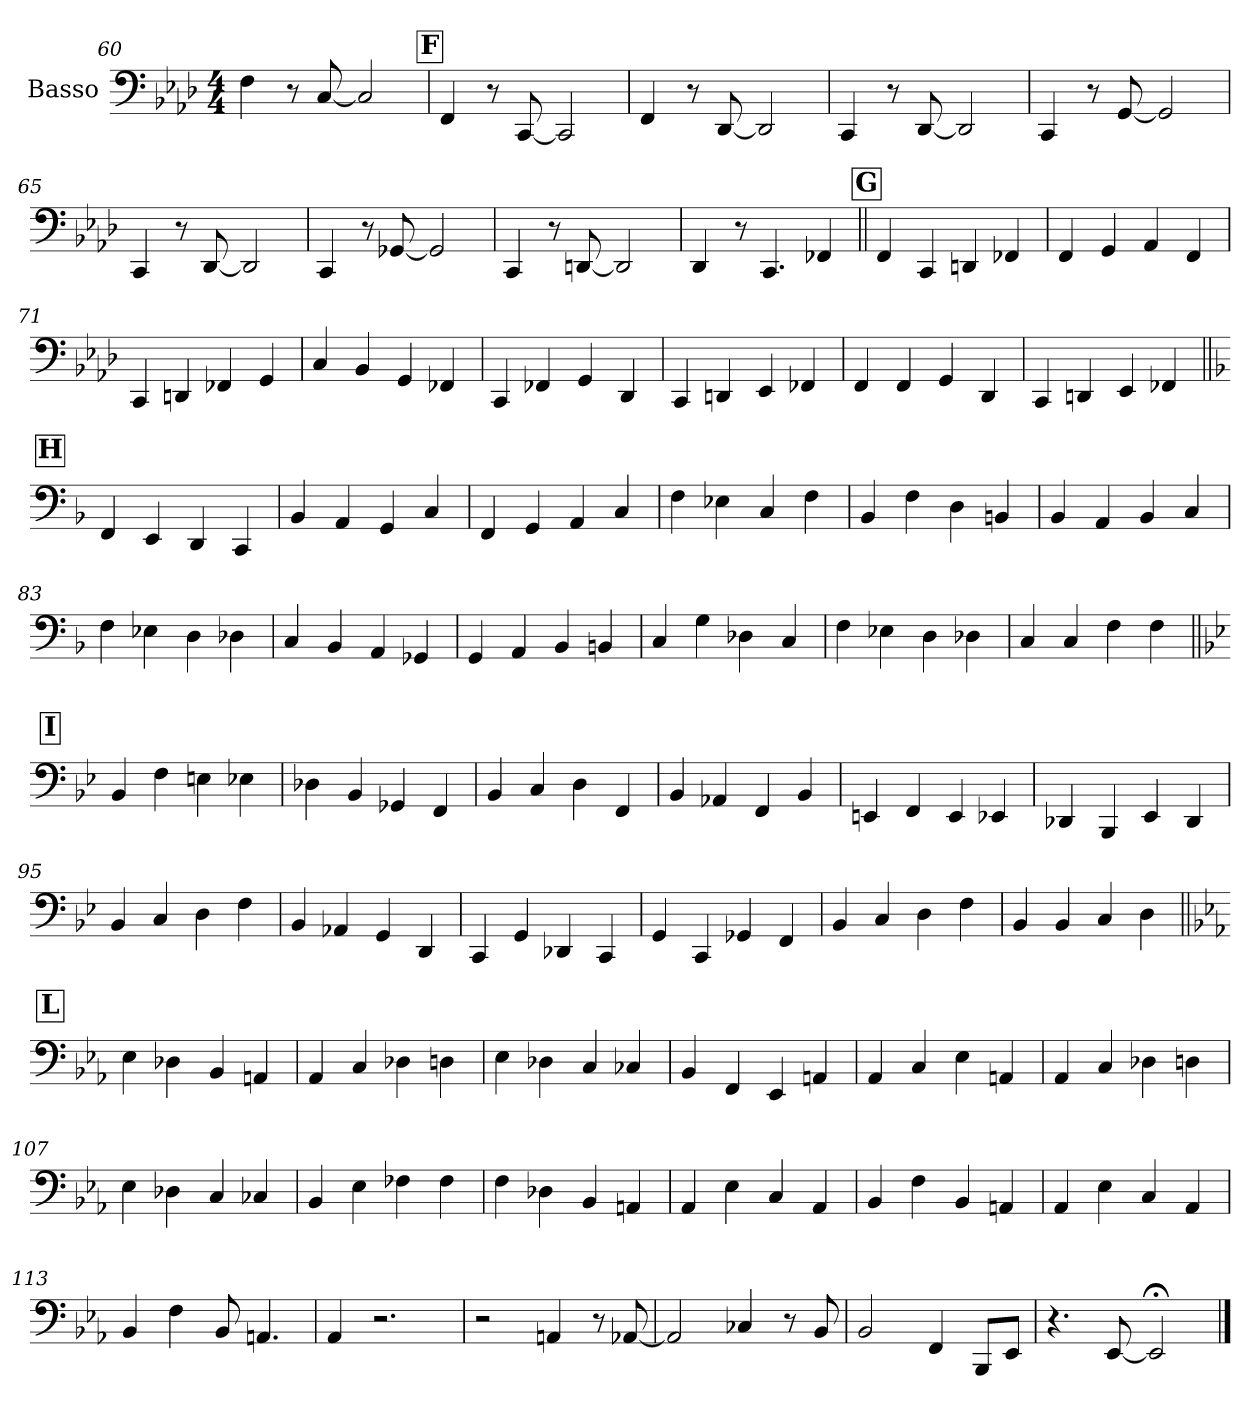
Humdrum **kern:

**kern
*part1
*staff1
*I"Basso
*
*k[b-e-a-d-]
*A-:
*M4/4
=60
4F
8r
[8C
2C]
!!LO:REH:place=s1:t=F
=61
4FF
8r
[8CC
2CC]
=62
4FF
8r
[8DD-
2DD-]
=63
4CC
8r
[8DD-
2DD-]
=64
4CC
8r
[8GG
2GG]
=65
4CC
8r
[8DD-
2DD-]
=66
4CC
8r
[8GG-X
2GG-]
=67
4CC
8r
[8DDn
2DD]
=68
4DD-
8r
4.CC
4FF-X
!!LO:REH:place=s1:t=G
=69||
4FF
4CC
4DDn
4FF-X
=70
4FF
4GG
4AA-
4FF
=71
4CC
4DDn
4FF-X
4GG
=72
4C
4BB-
4GG
4FF-X
=73
4CC
4FF-X
4GG
4DD-
=74
4CC
4DDn
4EE-
4FF-X
=75
4FF
4FF
4GG
4DD-
=76
4CC
4DDn
4EE-
4FF-X
!!LO:REH:place=s1:t=H
=77||
*k[b-]
*F:
4FF
4EE
4DD
4CC
=78
4BB-
4AA
4GG
4C
=79
4FF
4GG
4AA
4C
=80
4F
4E-X
4C
4F
=81
4BB-
4F
4D
4BBn
=82
4BB-
4AA
4BB-
4C
=83
4F
4E-X
4D
4D-X
=84
4C
4BB-
4AA
4GG-X
=85
4GG
4AA
4BB-
4BBn
=86
4C
4G
4D-X
4C
=87
4F
4E-X
4D
4D-X
=88
4C
4C
4F
4F
!!LO:REH:place=s1:t=I
=89||
*k[b-e-]
*B-:
4BB-
4F
4En
4E-X
=90
4D-X
4BB-
4GG-X
4FF
=91
4BB-
4C
4D
4FF
=92
4BB-
4AA-X
4FF
4BB-
=93
4EEn
4FF
4EE
4EE-X
=94
4DD-X
4BBB-
4EE-
4DD-
=95
4BB-
4C
4D
4F
=96
4BB-
4AA-X
4GG
4DD
=97
4CC
4GG
4DD-X
4CC
=98
4GG
4CC
4GG-X
4FF
=99
4BB-
4C
4D
4F
=100
4BB-
4BB-
4C
4D
!!LO:REH:place=s1:t=L
=101||
*k[b-e-a-]
*E-:
4E-
4D-X
4BB-
4AAn
=102
4AA-
4C
4D-X
4Dn
=103
4E-
4D-X
4C
4C-X
=104
4BB-
4FF
4EE-
4AAn
=105
4AA-
4C
4E-
4AAn
=106
4AA-
4C
4D-X
4Dn
=107
4E-
4D-X
4C
4C-X
=108
4BB-
4E-
4F-X
4F-
=109
4F
4D-X
4BB-
4AAn
=110
4AA-
4E-
4C
4AA-
=111
4BB-
4F
4BB-
4AAn
=112
4AA-
4E-
4C
4AA-
=113
4BB-
4F
8BB-
4.AAn
=114
4AA-
2.r
=115
2r
4AAn
8r
[8AA-X
=116
2AA-]
4C-X
8r
8BB-
=117
2BB-
4FF
8BBB-L
8EE-J
=118
4.r
[8EE-
2EE-;<]
==
*-
